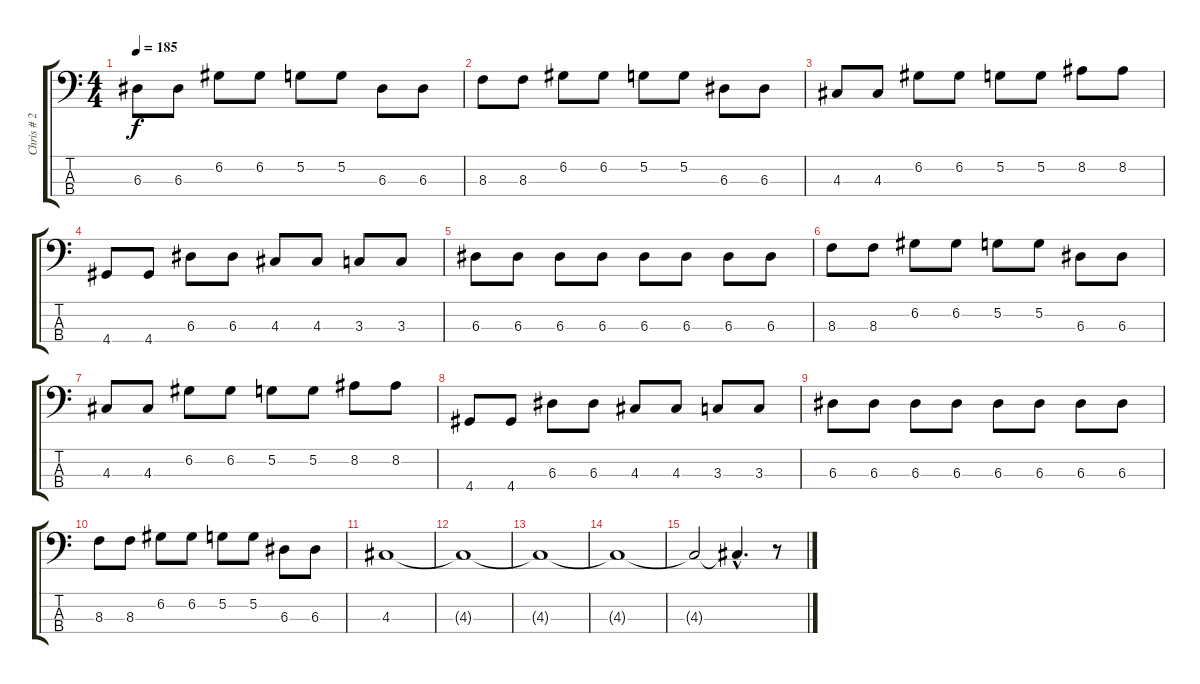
\track ("Chris # 2" "Chris # 2") {instrument electricbassfinger}
\staff {score tabs}
\tuning (G2 D2 A1 E1) {hide}
\ts (4 4)
\tempo 185
\clef f4
\ks c
6.3.8{dy f} 6.3.8 6.2.8 6.2.8 5.2.8 5.2.8 6.3.8 6.3.8 |
8.3.8 8.3.8 6.2.8 6.2.8 5.2.8 5.2.8 6.3.8 6.3.8 |
4.3.8 4.3.8 6.2.8 6.2.8 5.2.8 5.2.8 8.2.8 8.2.8 |
4.4.8 4.4.8 6.3.8 6.3.8 4.3.8 4.3.8 3.3.8 3.3.8 |
6.3.8 6.3.8 6.3.8 6.3.8 6.3.8 6.3.8 6.3.8 6.3.8 |
8.3.8 8.3.8 6.2.8 6.2.8 5.2.8 5.2.8 6.3.8 6.3.8 |
4.3.8 4.3.8 6.2.8 6.2.8 5.2.8 5.2.8 8.2.8 8.2.8 |
4.4.8 4.4.8 6.3.8 6.3.8 4.3.8 4.3.8 3.3.8 3.3.8 |
6.3.8 6.3.8 6.3.8 6.3.8 6.3.8 6.3.8 6.3.8 6.3.8 |
8.3.8 8.3.8 6.2.8 6.2.8 5.2.8 5.2.8 6.3.8 6.3.8 |
4.3.1 |
4.3{t}.1 |
4.3{t}.1 |
4.3{t}.1 |
4.3{t}.2 4.3{hac t}.4{d} r.8
